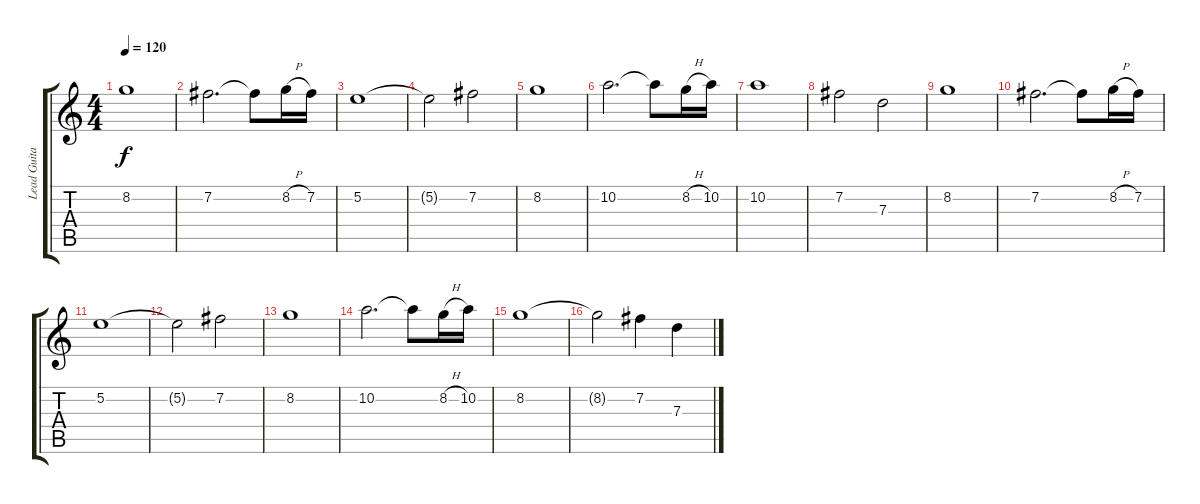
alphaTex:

\track ("Lead Guitar 1" "Lead Guita") {instrument electricguitarjazz}
\staff {score tabs}
\tuning (E4 B3 G3 D3 A2 E2) {hide}
\ts (4 4)
\tempo 120
\clef g2
\ks c
8.2.1{dy f} |
7.2.2{d} 7.2{t}.8 8.2{h}.16 7.2.16 |
5.2.1 |
5.2{t}.2 7.2.2 |
8.2.1 |
10.2.2{d} 10.2{t}.8 8.2{h}.16 10.2.16 |
10.2.1 |
7.2.2 7.3.2 |
8.2.1 |
7.2.2{d} 7.2{t}.8 8.2{h}.16 7.2.16 |
5.2.1 |
5.2{t}.2 7.2.2 |
8.2.1 |
10.2.2{d} 10.2{t}.8 8.2{h}.16 10.2.16 |
8.2.1 |
8.2{t}.2 7.2.4 7.3.4
